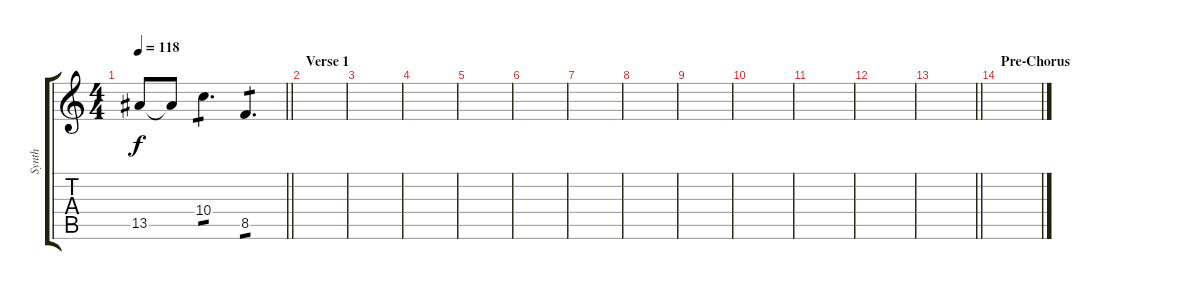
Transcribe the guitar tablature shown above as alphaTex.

\track ("Synth" "Synth") {instrument overdrivenguitar}
\staff {score tabs}
\tuning (E4 B3 G3 D3 A2 D2) {hide}
\ts (4 4)
\tempo 118
\clef g2
\barLineRight lightlight
\ks c
13.5{t}.8{dy f} 13.5{t}.8 10.4.4{d tp 1} 8.5.4{d tp 1} |
\section ("" "Verse 1")
|
|
|
|
|
|
|
|
|
|
|
\barLineRight lightlight
|
\section ("" "Pre-Chorus")
